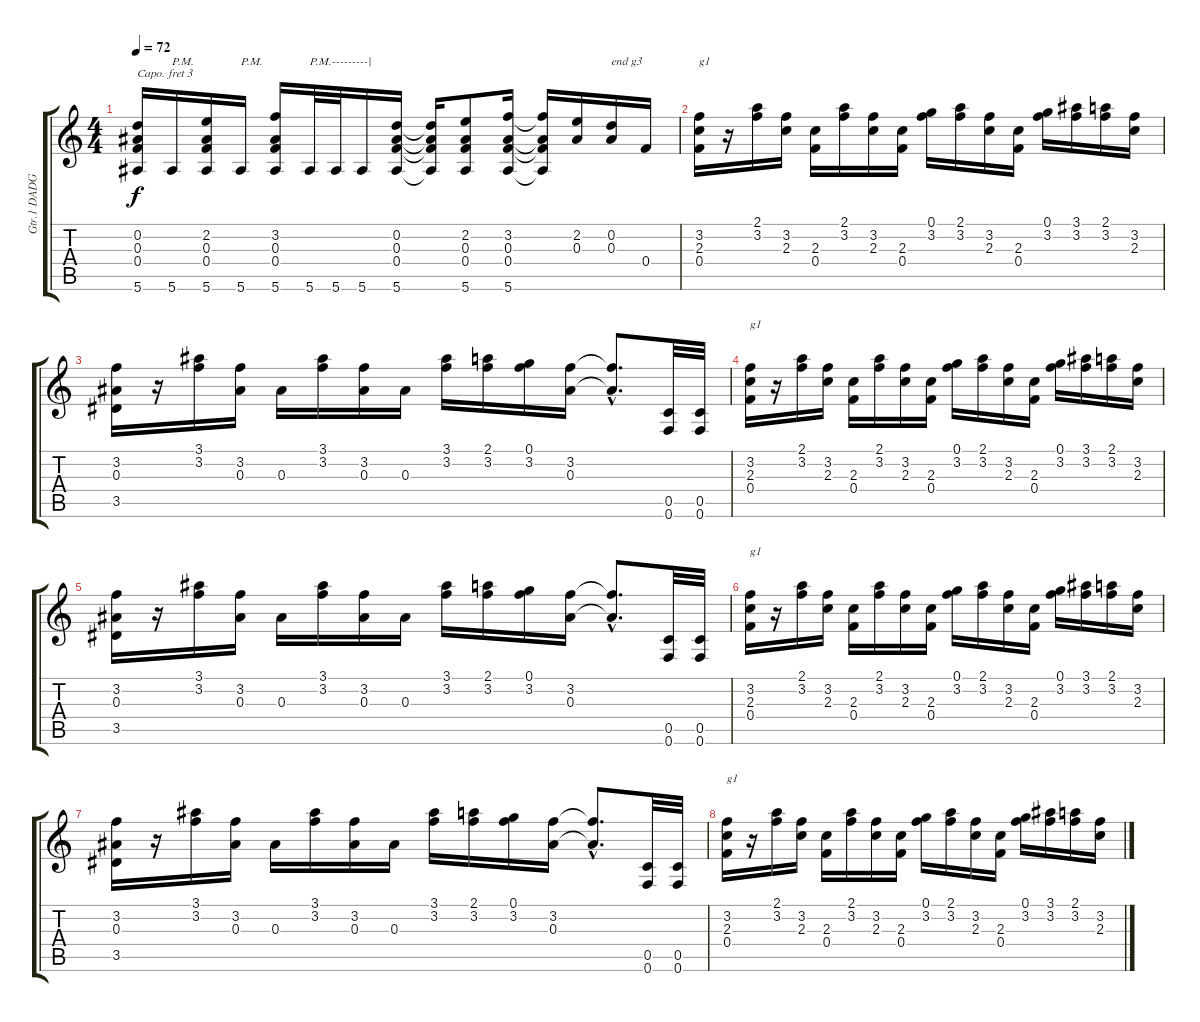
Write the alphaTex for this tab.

\track ("Gtr.1 DADGBE Capo 3fret" "Gtr.1 DADG") {instrument distortionguitar}
\staff {score tabs}
\capo 3
\tuning (E4 B3 G3 D3 A2 D2) {hide}
\ts (4 4)
\tempo 72
\clef g2
\ks c
(0.2 0.3 0.4 5.6).16{dy f} 5.6.16{txt "P.M."} (2.2 0.3 0.4 5.6).16 5.6.16{txt "P.M."} (3.2 0.3 0.4 5.6).16 5.6.32{txt "P.M.---------|"} 5.6.32 5.6.16 (0.2 0.3 0.4 5.6).16 (0.2{t} 0.3{t} 0.4{t} 5.6{t}).16 (2.2 0.3 0.4 5.6).8 (3.2 0.3 0.4 5.6).16 (3.2{t} 0.3{t} 0.4{t} 5.6{t}).16 (2.2 0.3).16 (0.2 0.3).16{txt "end g3"} 0.4.16 |
(3.2 2.3 0.4).16{txt "g1"} r.16 (2.1 3.2).16 (3.2 2.3).16 (2.3 0.4).16 (2.1 3.2).16 (3.2 2.3).16 (2.3 0.4).16 (0.1 3.2).16 (2.1 3.2).16 (3.2 2.3).16 (2.3 0.4).16 (0.1 3.2).16 (3.1 3.2).16 (2.1 3.2).16 (3.2 2.3).16 |
(3.2 0.3 3.5).16 r.16 (3.1 3.2).16 (3.2 0.3).16 0.3.16 (3.1 3.2).16 (3.2 0.3).16 0.3.16 (3.1 3.2).16 (2.1 3.2).16 (0.1 3.2).16 (3.2 0.3).16 (3.2{hac t} 0.3{hac t}).8{d} (0.5 0.6).32 (0.5 0.6).32 |
(3.2 2.3 0.4).16{txt "g1"} r.16 (2.1 3.2).16 (3.2 2.3).16 (2.3 0.4).16 (2.1 3.2).16 (3.2 2.3).16 (2.3 0.4).16 (0.1 3.2).16 (2.1 3.2).16 (3.2 2.3).16 (2.3 0.4).16 (0.1 3.2).16 (3.1 3.2).16 (2.1 3.2).16 (3.2 2.3).16 |
(3.2 0.3 3.5).16 r.16 (3.1 3.2).16 (3.2 0.3).16 0.3.16 (3.1 3.2).16 (3.2 0.3).16 0.3.16 (3.1 3.2).16 (2.1 3.2).16 (0.1 3.2).16 (3.2 0.3).16 (3.2{hac t} 0.3{hac t}).8{d} (0.5 0.6).32 (0.5 0.6).32 |
(3.2 2.3 0.4).16{txt "g1"} r.16 (2.1 3.2).16 (3.2 2.3).16 (2.3 0.4).16 (2.1 3.2).16 (3.2 2.3).16 (2.3 0.4).16 (0.1 3.2).16 (2.1 3.2).16 (3.2 2.3).16 (2.3 0.4).16 (0.1 3.2).16 (3.1 3.2).16 (2.1 3.2).16 (3.2 2.3).16 |
(3.2 0.3 3.5).16 r.16 (3.1 3.2).16 (3.2 0.3).16 0.3.16 (3.1 3.2).16 (3.2 0.3).16 0.3.16 (3.1 3.2).16 (2.1 3.2).16 (0.1 3.2).16 (3.2 0.3).16 (3.2{hac t} 0.3{hac t}).8{d} (0.5 0.6).32 (0.5 0.6).32 |
(3.2 2.3 0.4).16{txt "g1"} r.16 (2.1 3.2).16 (3.2 2.3).16 (2.3 0.4).16 (2.1 3.2).16 (3.2 2.3).16 (2.3 0.4).16 (0.1 3.2).16 (2.1 3.2).16 (3.2 2.3).16 (2.3 0.4).16 (0.1 3.2).16 (3.1 3.2).16 (2.1 3.2).16 (3.2 2.3).16
